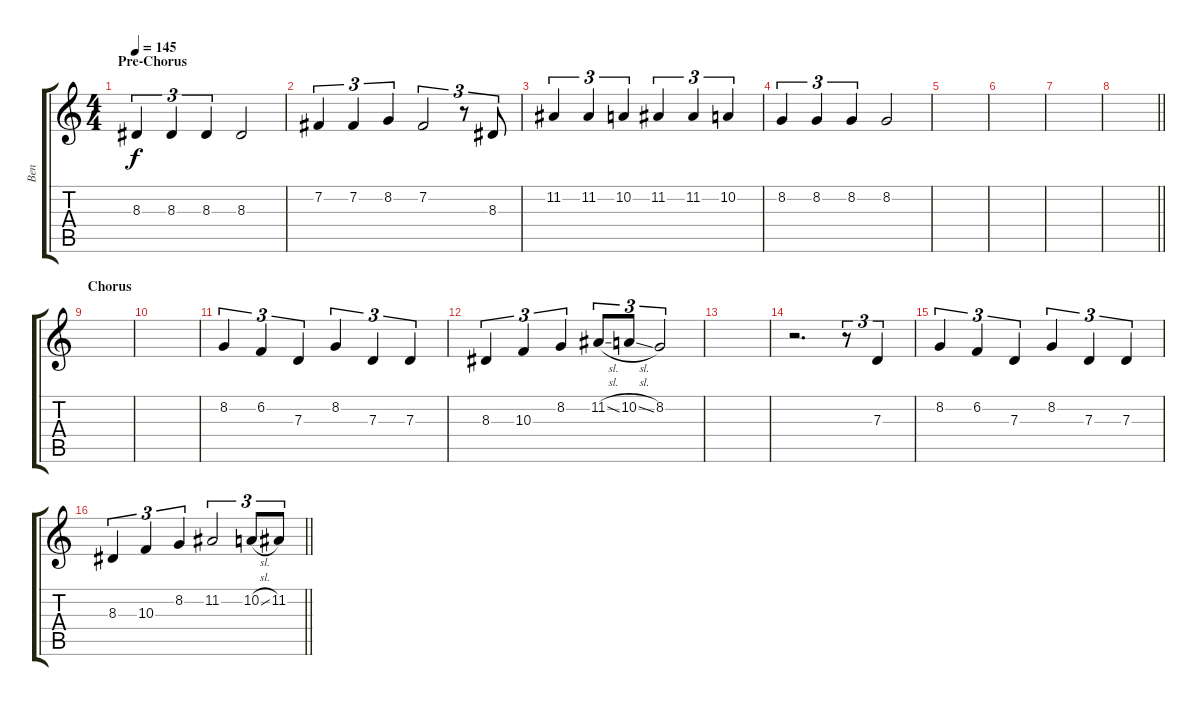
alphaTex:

\track ("Ben " "Ben ") {instrument altosax}
\staff {score tabs}
\tuning (E4 B3 G3 D3 A2 E2) {hide}
\ts (4 4)
\section ("" "Pre-Chorus")
\tempo 145
\clef g2
\ks c
8.3.4{tu (3 2) dy f} 8.3.4{tu (3 2)} 8.3.4{tu (3 2)} 8.3.2 |
7.2.4{tu (3 2)} 7.2.4{tu (3 2)} 8.2.4{tu (3 2)} 7.2.2{tu (3 2)} r.8{tu (3 2)} 8.3.8{tu (3 2)} |
11.2.4{tu (3 2)} 11.2.4{tu (3 2)} 10.2.4{tu (3 2)} 11.2.4{tu (3 2)} 11.2.4{tu (3 2)} 10.2.4{tu (3 2)} |
8.2.4{tu (3 2)} 8.2.4{tu (3 2)} 8.2.4{tu (3 2)} 8.2.2 |
|
|
|
\barLineRight lightlight
|
\section ("" "Chorus")
|
|
8.2.4{tu (3 2)} 6.2.4{tu (3 2)} 7.3.4{tu (3 2)} 8.2.4{tu (3 2)} 7.3.4{tu (3 2)} 7.3.4{tu (3 2)} |
8.3.4{tu (3 2)} 10.3.4{tu (3 2)} 8.2.4{tu (3 2)} 11.2{sl}.8{tu (3 2)} 10.2{sl}.8{tu (3 2)} 8.2.2{tu (3 2)} |
|
r.2{d} r.8{tu (3 2)} 7.3.4{tu (3 2)} |
8.2.4{tu (3 2)} 6.2.4{tu (3 2)} 7.3.4{tu (3 2)} 8.2.4{tu (3 2)} 7.3.4{tu (3 2)} 7.3.4{tu (3 2)} |
\barLineRight lightlight
8.3.4{tu (3 2)} 10.3.4{tu (3 2)} 8.2.4{tu (3 2)} 11.2.2{tu (3 2)} 10.2{sl}.8{tu (3 2)} 11.2{sl}.8{tu (3 2)}
